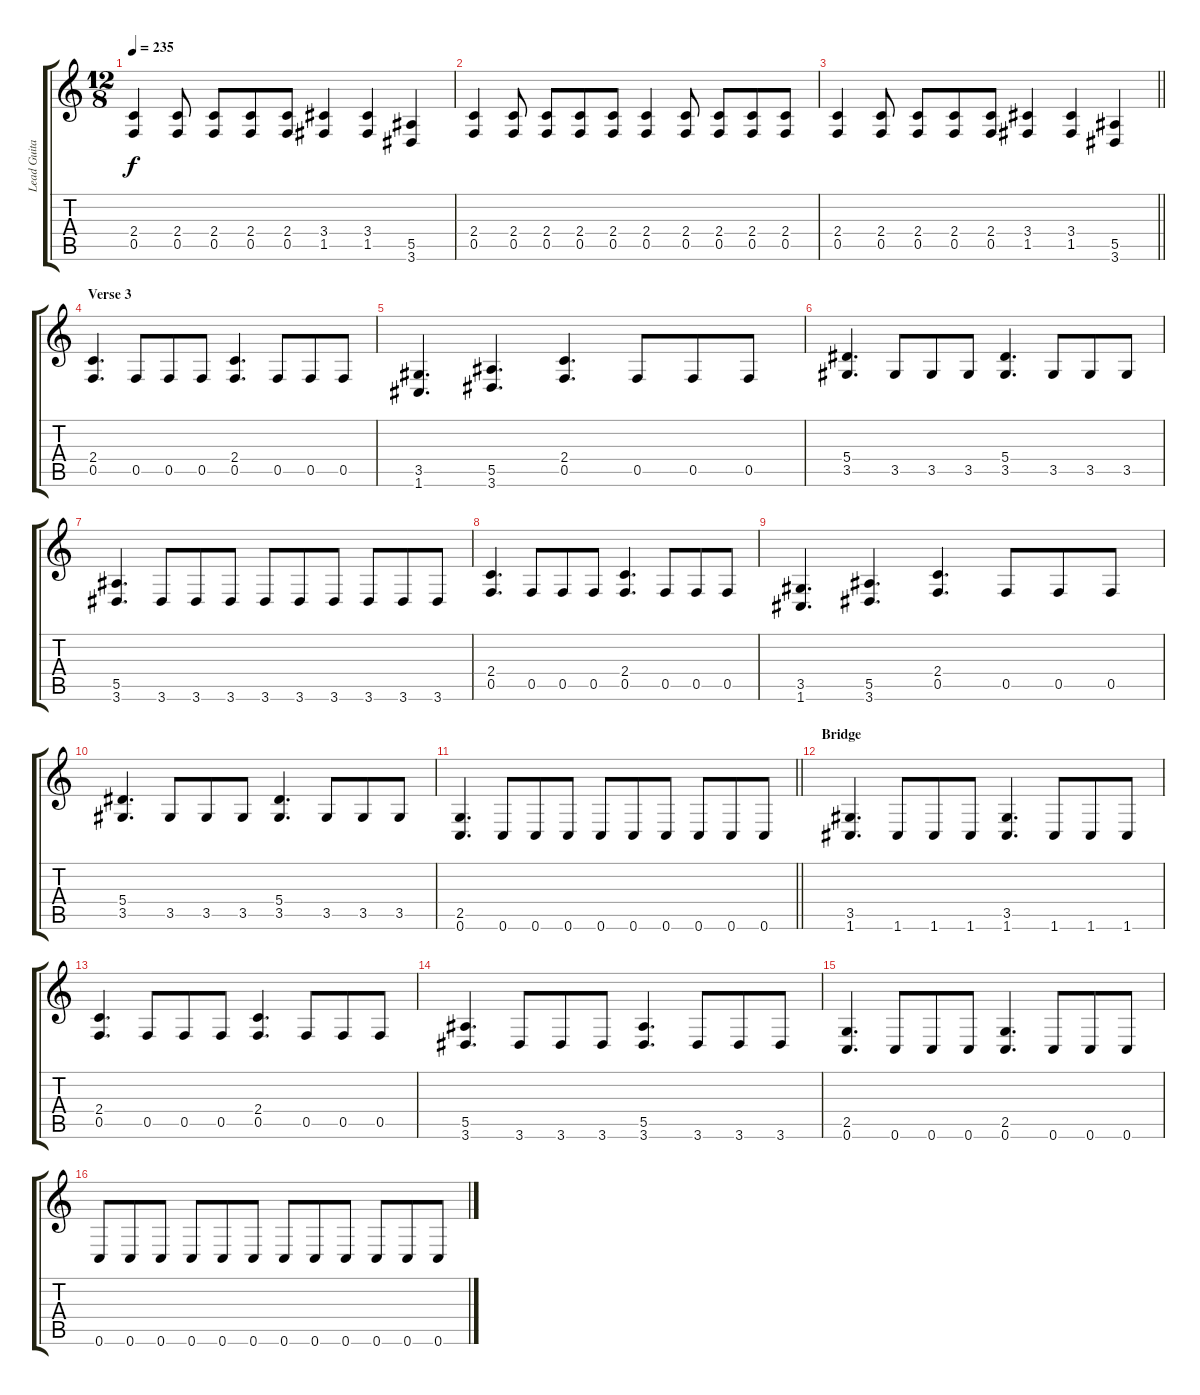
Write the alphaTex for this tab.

\track ("Lead Guitar" "Lead Guita") {instrument distortionguitar}
\staff {score tabs}
\tuning (C4 G3 Eb3 Bb2 F2 C2) {hide}
\ts (12 8)
\tempo 235
\clef g2
\ks c
(2.4 0.5).4{dy f} (2.4 0.5).8 (2.4 0.5).8 (2.4 0.5).8 (2.4 0.5).8 (3.4 1.5).4 (3.4 1.5).4 (5.5 3.6).4 |
(2.4 0.5).4 (2.4 0.5).8 (2.4 0.5).8 (2.4 0.5).8 (2.4 0.5).8 (2.4 0.5).4 (2.4 0.5).8 (2.4 0.5).8 (2.4 0.5).8 (2.4 0.5).8 |
\barLineRight lightlight
(2.4 0.5).4 (2.4 0.5).8 (2.4 0.5).8 (2.4 0.5).8 (2.4 0.5).8 (3.4 1.5).4 (3.4 1.5).4 (5.5 3.6).4 |
\section ("" "Verse 3")
(2.4 0.5).4{d} 0.5.8 0.5.8 0.5.8 (2.4 0.5).4{d} 0.5.8 0.5.8 0.5.8 |
(3.5 1.6).4{d} (5.5 3.6).4{d} (2.4 0.5).4{d} 0.5.8 0.5.8 0.5.8 |
(5.4 3.5).4{d} 3.5.8 3.5.8 3.5.8 (5.4 3.5).4{d} 3.5.8 3.5.8 3.5.8 |
(5.5 3.6).4{d} 3.6.8 3.6.8 3.6.8 3.6.8 3.6.8 3.6.8 3.6.8 3.6.8 3.6.8 |
(2.4 0.5).4{d} 0.5.8 0.5.8 0.5.8 (2.4 0.5).4{d} 0.5.8 0.5.8 0.5.8 |
(3.5 1.6).4{d} (5.5 3.6).4{d} (2.4 0.5).4{d} 0.5.8 0.5.8 0.5.8 |
(5.4 3.5).4{d} 3.5.8 3.5.8 3.5.8 (5.4 3.5).4{d} 3.5.8 3.5.8 3.5.8 |
\barLineRight lightlight
(2.5 0.6).4{d} 0.6.8 0.6.8 0.6.8 0.6.8 0.6.8 0.6.8 0.6.8 0.6.8 0.6.8 |
\section ("" "Bridge")
(3.5 1.6).4{d} 1.6.8 1.6.8 1.6.8 (3.5 1.6).4{d} 1.6.8 1.6.8 1.6.8 |
(2.4 0.5).4{d} 0.5.8 0.5.8 0.5.8 (2.4 0.5).4{d} 0.5.8 0.5.8 0.5.8 |
(5.5 3.6).4{d} 3.6.8 3.6.8 3.6.8 (5.5 3.6).4{d} 3.6.8 3.6.8 3.6.8 |
(2.5 0.6).4{d} 0.6.8 0.6.8 0.6.8 (2.5 0.6).4{d} 0.6.8 0.6.8 0.6.8 |
0.6.8 0.6.8 0.6.8 0.6.8 0.6.8 0.6.8 0.6.8 0.6.8 0.6.8 0.6.8 0.6.8 0.6.8
